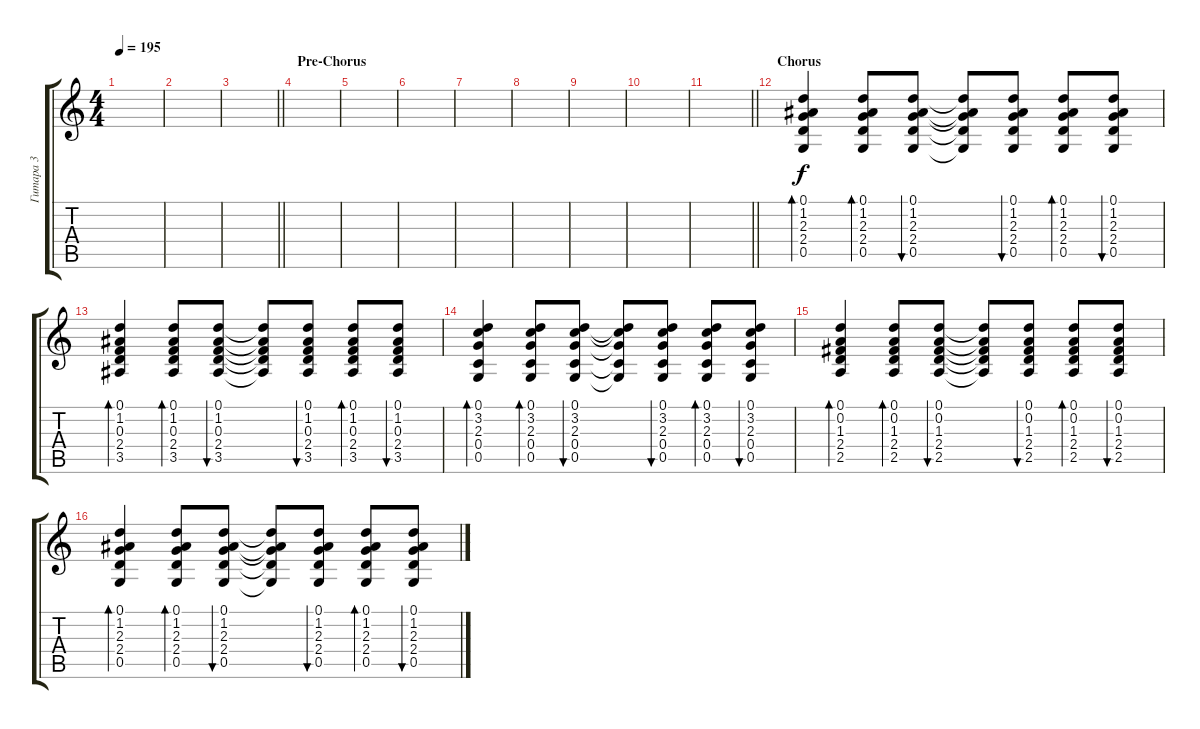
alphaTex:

\track ("Гитара 3" "Гитара 3") {instrument acousticguitarsteel}
\staff {score tabs}
\tuning (D4 A3 F3 C3 G2 D2) {hide}
\ts (4 4)
\tempo 195
\clef g2
\ks c
|
|
\barLineRight lightlight
|
\section ("" "Pre-Chorus")
|
|
|
|
|
|
|
\barLineRight lightlight
|
\section ("" "Chorus")
(0.1 1.2 2.3 2.4 0.5).4{bd 60} (0.1 1.2 2.3 2.4 0.5).8{bd 60} (0.1 1.2 2.3 2.4 0.5).8{bu 60} (0.1{t} 1.2{t} 2.3{t} 2.4{t} 0.5{t}).8 (0.1 1.2 2.3 2.4 0.5).8{bu 60} (0.1 1.2 2.3 2.4 0.5).8{bd 60} (0.1 1.2 2.3 2.4 0.5).8{bu 60} |
(0.1 1.2 0.3 2.4 3.5).4{bd 60} (0.1 1.2 0.3 2.4 3.5).8{bd 60} (0.1 1.2 0.3 2.4 3.5).8{bu 60} (0.1{t} 1.2{t} 0.3{t} 2.4{t} 3.5{t}).8 (0.1 1.2 0.3 2.4 3.5).8{bu 60} (0.1 1.2 0.3 2.4 3.5).8{bd 60} (0.1 1.2 0.3 2.4 3.5).8{bu 60} |
(0.1 3.2 2.3 0.4 0.5).4{bd 60} (0.1 3.2 2.3 0.4 0.5).8{bd 60} (0.1 3.2 2.3 0.4 0.5).8{bu 60} (0.1{t} 3.2{t} 2.3{t} 0.4{t} 0.5{t}).8 (0.1 3.2 2.3 0.4 0.5).8{bu 60} (0.1 3.2 2.3 0.4 0.5).8{bd 60} (0.1 3.2 2.3 0.4 0.5).8{bu 60} |
(0.1 0.2 1.3 2.4 2.5).4{bd 60} (0.1 0.2 1.3 2.4 2.5).8{bd 60} (0.1 0.2 1.3 2.4 2.5).8{bu 60} (0.1{t} 0.2{t} 1.3{t} 2.4{t} 2.5{t}).8 (0.1 0.2 1.3 2.4 2.5).8{bu 60} (0.1 0.2 1.3 2.4 2.5).8{bd 60} (0.1 0.2 1.3 2.4 2.5).8{bu 60} |
(0.1 1.2 2.3 2.4 0.5).4{bd 60} (0.1 1.2 2.3 2.4 0.5).8{bd 60} (0.1 1.2 2.3 2.4 0.5).8{bu 60} (0.1{t} 1.2{t} 2.3{t} 2.4{t} 0.5{t}).8 (0.1 1.2 2.3 2.4 0.5).8{bu 60} (0.1 1.2 2.3 2.4 0.5).8{bd 60} (0.1 1.2 2.3 2.4 0.5).8{bu 60}
